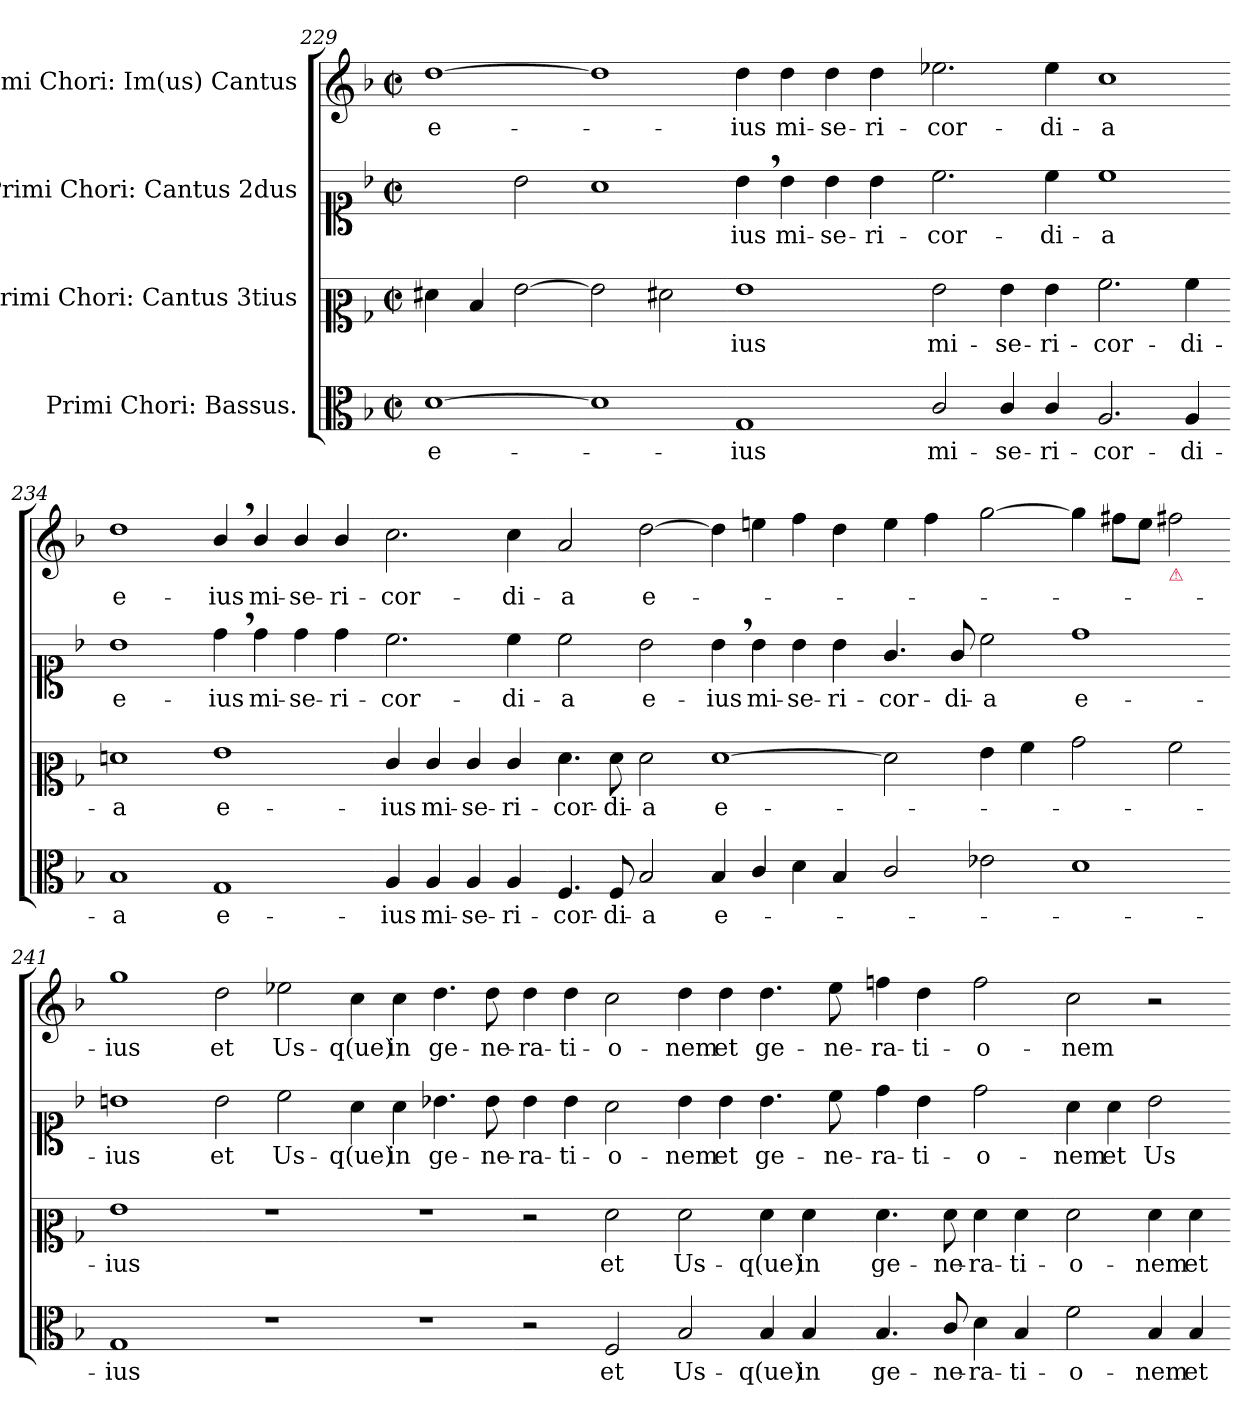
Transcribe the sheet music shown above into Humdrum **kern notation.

**kern	**text	**kern	**text	**kern	**text	**kern	**text
*part4	*part4	*part3	*part3	*part2	*part2	*part1	*part1
*staff4	*staff4	*staff3	*staff3	*staff2	*staff2	*staff1	*staff1
*I"Primi Chori: Bassus.	*	*I"Primi Chori: Cantus 3tius	*	*I"Primi Chori: Cantus 2dus	*	*I"Primi Chori: Im(us) Cantus	*
*clefC3	*	*clefC2	*	*clefC1	*	*clefG2	*
*k[b-]	*	*k[b-]	*	*k[b-]	*	*k[b-]	*
*F:	*	*F:	*	*F:	*	*F:	*
*M2/2	*	*M2/2	*	*M2/2	*	*M2/2	*
*met(c|)	*	*met(c|)	*	*met(c|)	*	*met(c|)	*
=229	=229	=229	=229	=229	=229	=229	=229
[1d	e-	4f#X\	.	2ryy	.	[1dd	e-
.	.	4d/	.	.	.	.	.
.	.	[2g\	.	2b-\	.	.	.
=230-	=230-	=230-	=230-	=230-	=230-	=230-	=230-
1d]	.	2g\]	.	1a	.	1dd]	.
.	.	2f#X\	.	.	.	.	.
=231-	=231-	=231-	=231-	=231-	=231-	=231-	=231-
1G	-ius	1g	-ius	4b-,<\	-ius	4dd\	-ius
.	.	.	.	4b-\	mi-	4dd\	mi-
.	.	.	.	4b-\	-se-	4dd\	-se-
.	.	.	.	4b-\	-ri-	4dd\	-ri-
=232-	=232-	=232-	=232-	=232-	=232-	=232-	=232-
2c/	mi-	2g\	mi-	2.cc\	-cor-	2.ee-X\	-cor-
4c/	-se-	4g\	-se-	.	.	.	.
4c/	-ri-	4g\	-ri-	4cc\	-di-	4ee-\	-di-
=233-	=233-	=233-	=233-	=233-	=233-	=233-	=233-
2.A/	-cor-	2.a\	-cor-	1cc	-a	1cc	-a
4A/	-di-	4a\	-di-	.	.	.	.
=234-	=234-	=234-	=234-	=234-	=234-	=234-	=234-
1B-	-a	1fn	-a	1b-	e-	1dd	e-
=235-	=235-	=235-	=235-	=235-	=235-	=235-	=235-
1G	e-	1g	e-	4dd,<\	-ius	4b-,</	-ius
.	.	.	.	4dd\	mi-	4b-/	mi-
.	.	.	.	4dd\	-se-	4b-/	-se-
.	.	.	.	4dd\	-ri-	4b-/	-ri-
=236-	=236-	=236-	=236-	=236-	=236-	=236-	=236-
4A/	-ius	4e/	-ius	2.cc\	-cor-	2.cc\	-cor-
4A/	mi-	4e/	mi-	.	.	.	.
4A/	-se-	4e/	-se-	.	.	.	.
4A/	-ri-	4e/	-ri-	4cc\	-di-	4cc\	-di-
=237-	=237-	=237-	=237-	=237-	=237-	=237-	=237-
4.F/	-cor-	4.f\	-cor-	2cc\	-a	2a/	-a
8F/	-di-	8f\	-di-	.	.	.	.
2B-/	-a	2f\	-a	2b-\	e-	[2dd\	e-
=238-	=238-	=238-	=238-	=238-	=238-	=238-	=238-
4B-/	e-	[1f	e-	4b-,<\	-ius	4dd\]	.
4c/	.	.	.	4b-\	mi-	4een\	.
4d\	.	.	.	4b-\	-se-	4ff\	.
4B-/	.	.	.	4b-\	-ri-	4dd\	.
=239-	=239-	=239-	=239-	=239-	=239-	=239-	=239-
2c/	.	2f]	.	4.g/	-cor-	4ee\	.
.	.	.	.	.	.	4ff\	.
.	.	.	.	8g/	-di-	.	.
2e-X\	.	4g\	.	2cc\	-a	[2gg\	.
.	.	4a\	.	.	.	.	.
=240-	=240-	=240-	=240-	=240-	=240-	=240-	=240-
1d	.	2b-\	.	1dd	e-	4gg\]	.
.	.	.	.	.	.	8ff#X\L	.
.	.	.	.	.	.	8ee\J	.
!	!	!	!	!	!	!LO:TX:b:color=crimson:t=⚠	!
.	.	2a\	.	.	.	2ff#X\	.
=241-	=241-	=241-	=241-	=241-	=241-	=241-	=241-
1G	-ius	1g	-ius	1bn	-ius	1gg	-ius
=242-	=242-	=242-	=242-	=242-	=242-	=242-	=242-
1r	.	1r	.	2b\	et	2dd\	et
.	.	.	.	2cc\	Us-	2ee-X\	Us-
=243-	=243-	=243-	=243-	=243-	=243-	=243-	=243-
1r	.	1r	.	4a\	-q(ue)	4cc\	-q(ue)
.	.	.	.	4a\	in	4cc\	in
.	.	.	.	4.b-X\	ge-	4.dd\	ge-
.	.	.	.	8b-\	-ne-	8dd\	-ne-
=244-	=244-	=244-	=244-	=244-	=244-	=244-	=244-
2r	.	2r	.	4b-\	-ra-	4dd\	-ra-
.	.	.	.	4b-\	-ti-	4dd\	-ti-
2F/	et	2f\	et	2a\	-o-	2cc\	-o-
=245-	=245-	=245-	=245-	=245-	=245-	=245-	=245-
2B-/	Us-	2f\	Us-	4b-\	-nem	4dd\	-nem
.	.	.	.	4b-\	et	4dd\	et
4B-/	-q(ue)	4f\	-q(ue)	4.b-\	ge-	4.dd\	ge-
4B-/	in	4f\	in	.	.	.	.
.	.	.	.	8cc\	-ne-	8ee-\	-ne-
=246-	=246-	=246-	=246-	=246-	=246-	=246-	=246-
4.B-/	ge-	4.f\	ge-	4dd\	-ra-	4ffn\	-ra-
.	.	.	.	4b-\	-ti-	4dd\	-ti-
8c/	-ne-	8f\	-ne-	.	.	.	.
4d\	-ra-	4f\	-ra-	2dd\	-o-	2ff\	-o-
4B-/	-ti-	4f\	-ti-	.	.	.	.
=247-	=247-	=247-	=247-	=247-	=247-	=247-	=247-
2f\	-o-	2f\	-o-	4a\	-nem	2cc\	-nem
.	.	.	.	4a\	et	.	.
4B-/	-nem	4f\	-nem	2b-\	Us-	2r	.
4B-/	et	4f\	et	.	.	.	.
=-	=-	=-	=-	=-	=-	=-	=-
*-	*-	*-	*-	*-	*-	*-	*-
